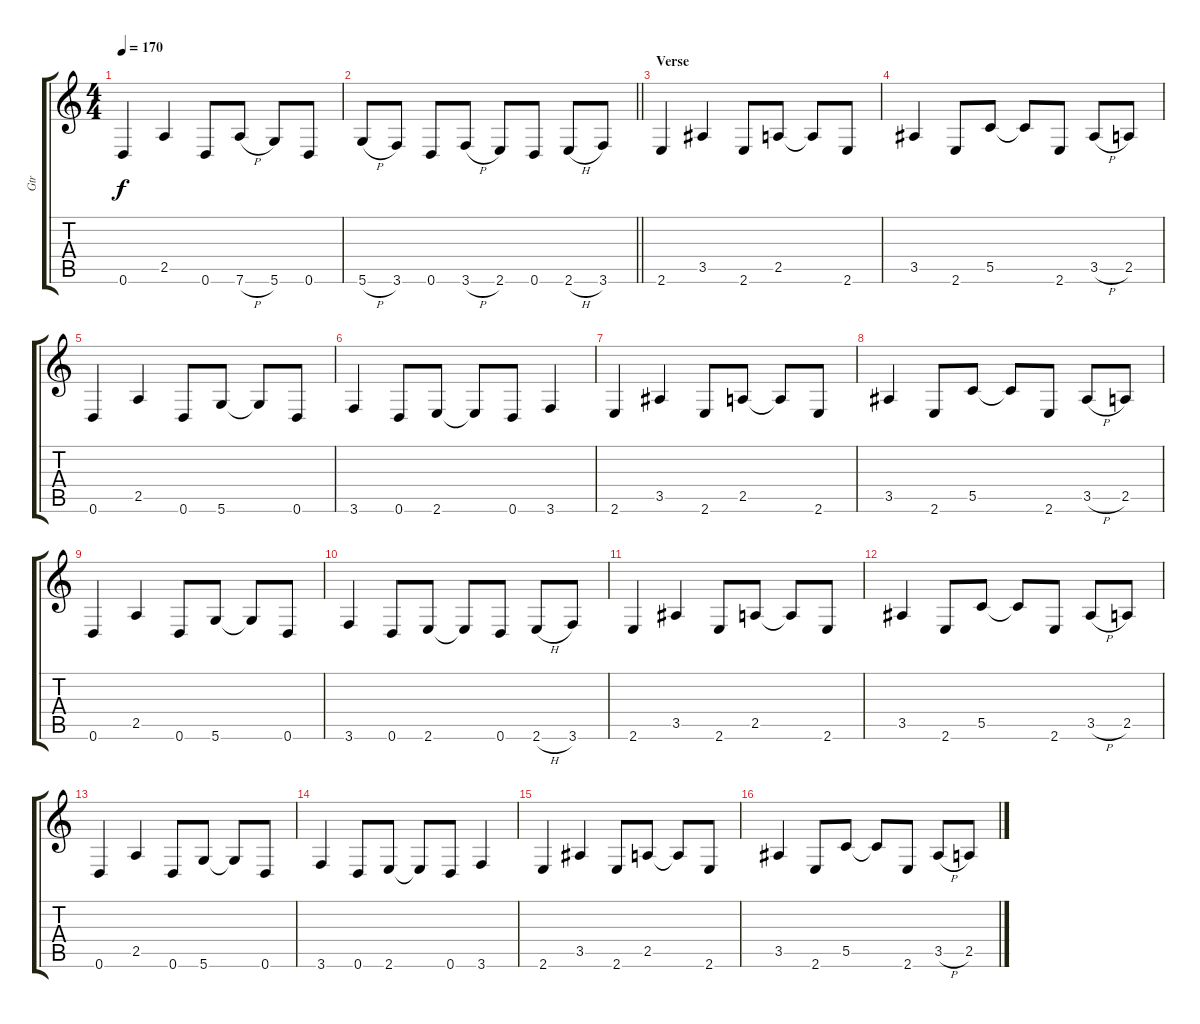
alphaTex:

\track ("Gtr" "Gtr") {instrument overdrivenguitar}
\staff {score tabs}
\tuning (D4 A3 F3 C3 G2 D2) {hide}
\ts (4 4)
\tempo 170
\clef g2
\ks c
0.6.4{dy f} 2.5.4 0.6.8 7.6{h}.8 5.6.8 0.6.8 |
\barLineRight lightlight
5.6{h}.8 3.6.8 0.6.8 3.6{h}.8 2.6.8 0.6.8 2.6{h}.8 3.6.8 |
\section ("" "Verse")
2.6.4 3.5.4 2.6.8 2.5.8 2.5{t}.8 2.6.8 |
3.5.4 2.6.8 5.5.8 5.5{t}.8 2.6.8 3.5{h}.8 2.5.8 |
0.6.4 2.5.4 0.6.8 5.6.8 5.6{t}.8 0.6.8 |
3.6.4 0.6.8 2.6.8 2.6{t}.8 0.6.8 3.6.4 |
2.6.4 3.5.4 2.6.8 2.5.8 2.5{t}.8 2.6.8 |
3.5.4 2.6.8 5.5.8 5.5{t}.8 2.6.8 3.5{h}.8 2.5.8 |
0.6.4 2.5.4 0.6.8 5.6.8 5.6{t}.8 0.6.8 |
3.6.4 0.6.8 2.6.8 2.6{t}.8 0.6.8 2.6{h}.8 3.6.8 |
2.6.4 3.5.4 2.6.8 2.5.8 2.5{t}.8 2.6.8 |
3.5.4 2.6.8 5.5.8 5.5{t}.8 2.6.8 3.5{h}.8 2.5.8 |
0.6.4 2.5.4 0.6.8 5.6.8 5.6{t}.8 0.6.8 |
3.6.4 0.6.8 2.6.8 2.6{t}.8 0.6.8 3.6.4 |
2.6.4 3.5.4 2.6.8 2.5.8 2.5{t}.8 2.6.8 |
3.5.4 2.6.8 5.5.8 5.5{t}.8 2.6.8 3.5{h}.8 2.5.8
